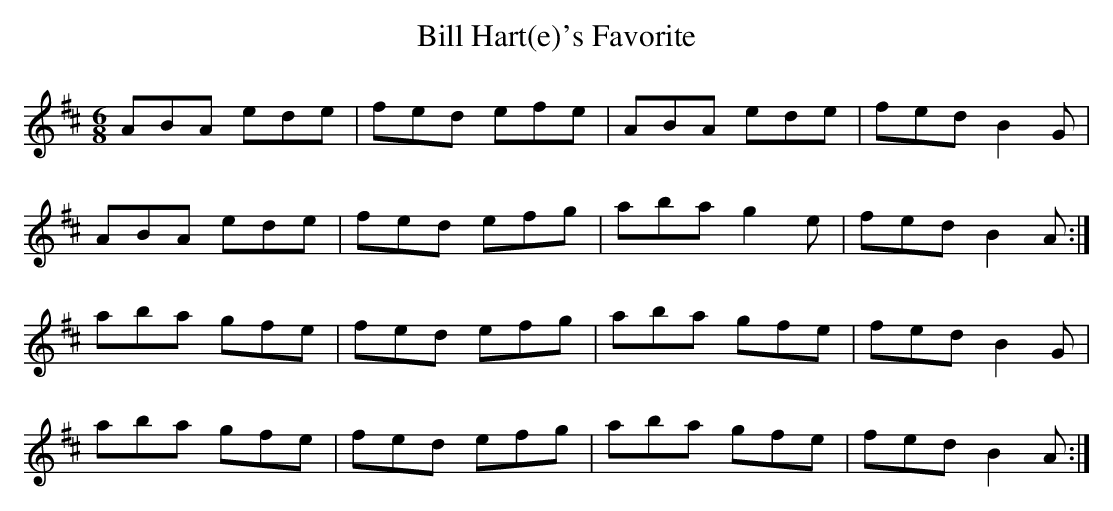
X:1
T: Bill Hart(e)'s Favorite
L: 1/8
M: 6/8
K: Amix
ABA ede|fed efe|ABA ede|fed B2 G|
ABA ede|fed efg|aba g2 e|fed B2 A :|
aba gfe|fed efg|aba gfe|fed B2 G|
aba gfe|fed efg|aba gfe|fed B2 A :|
